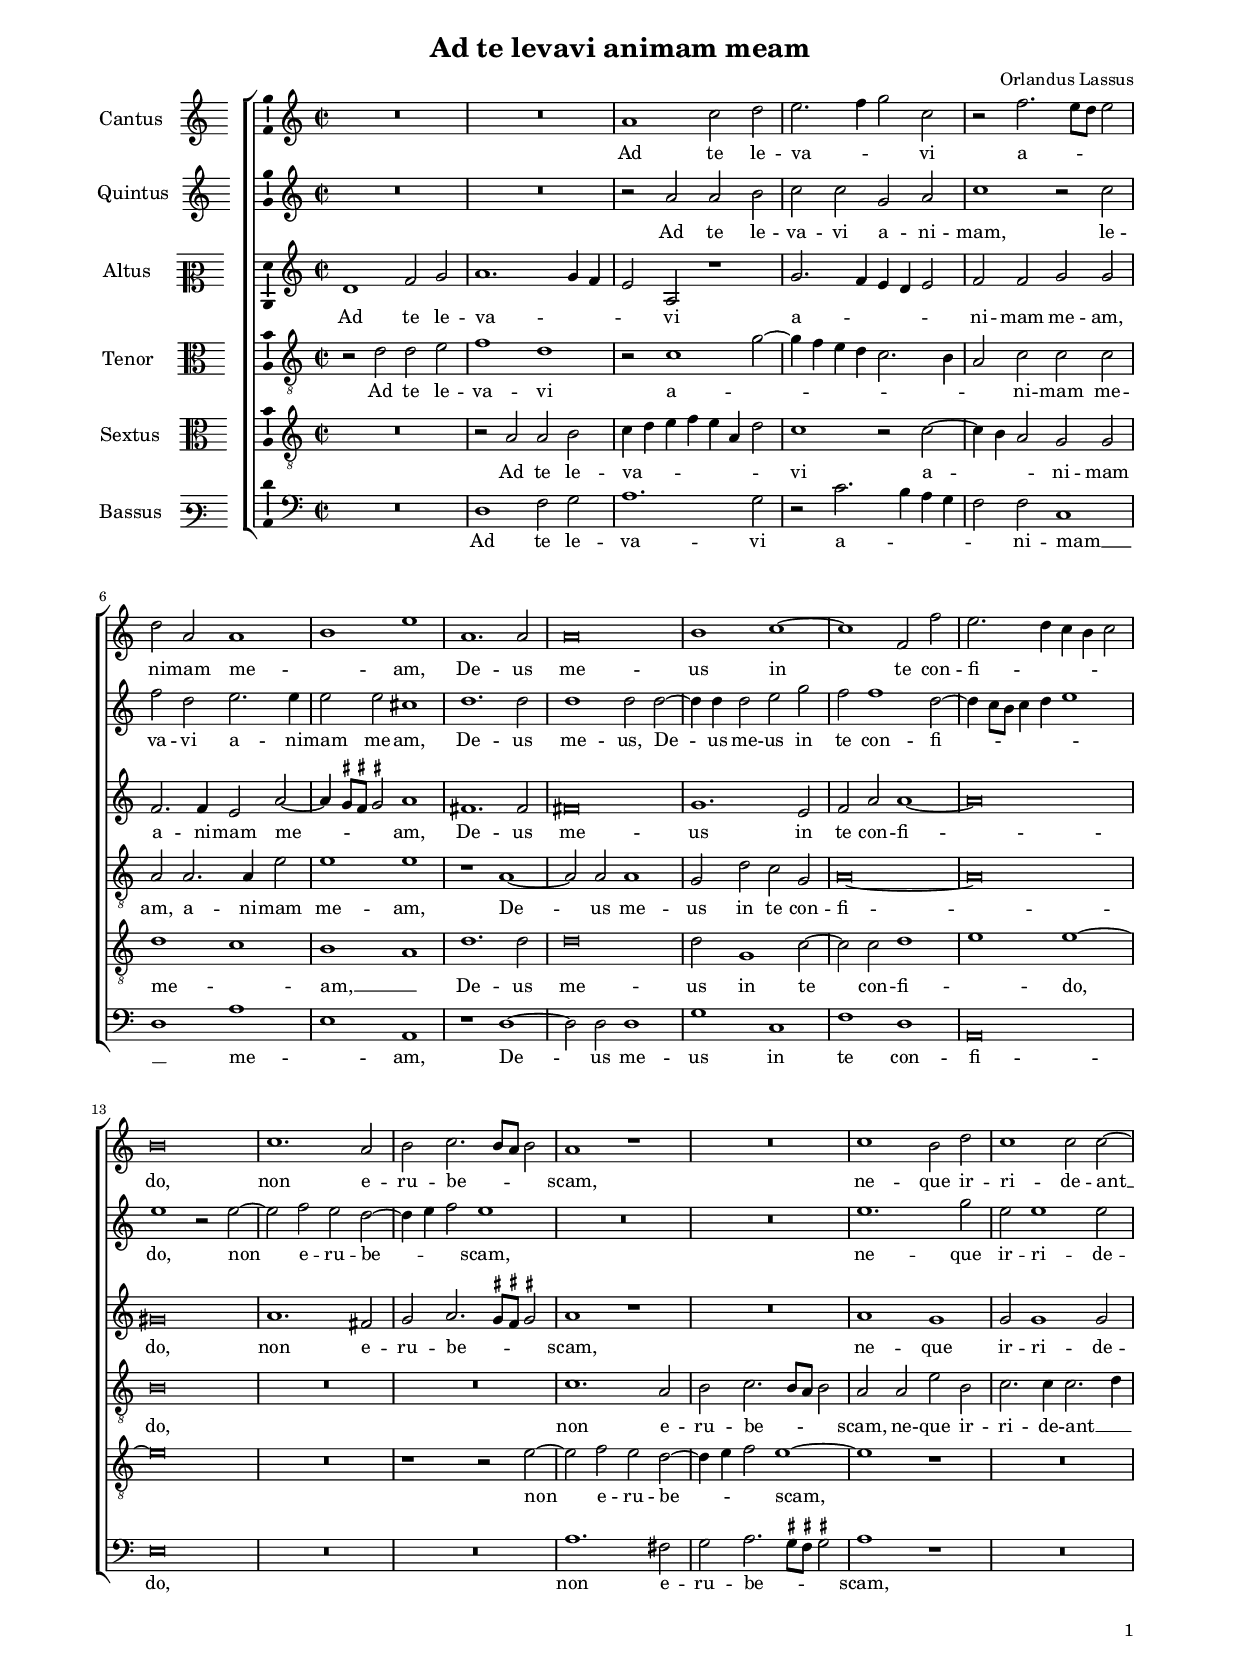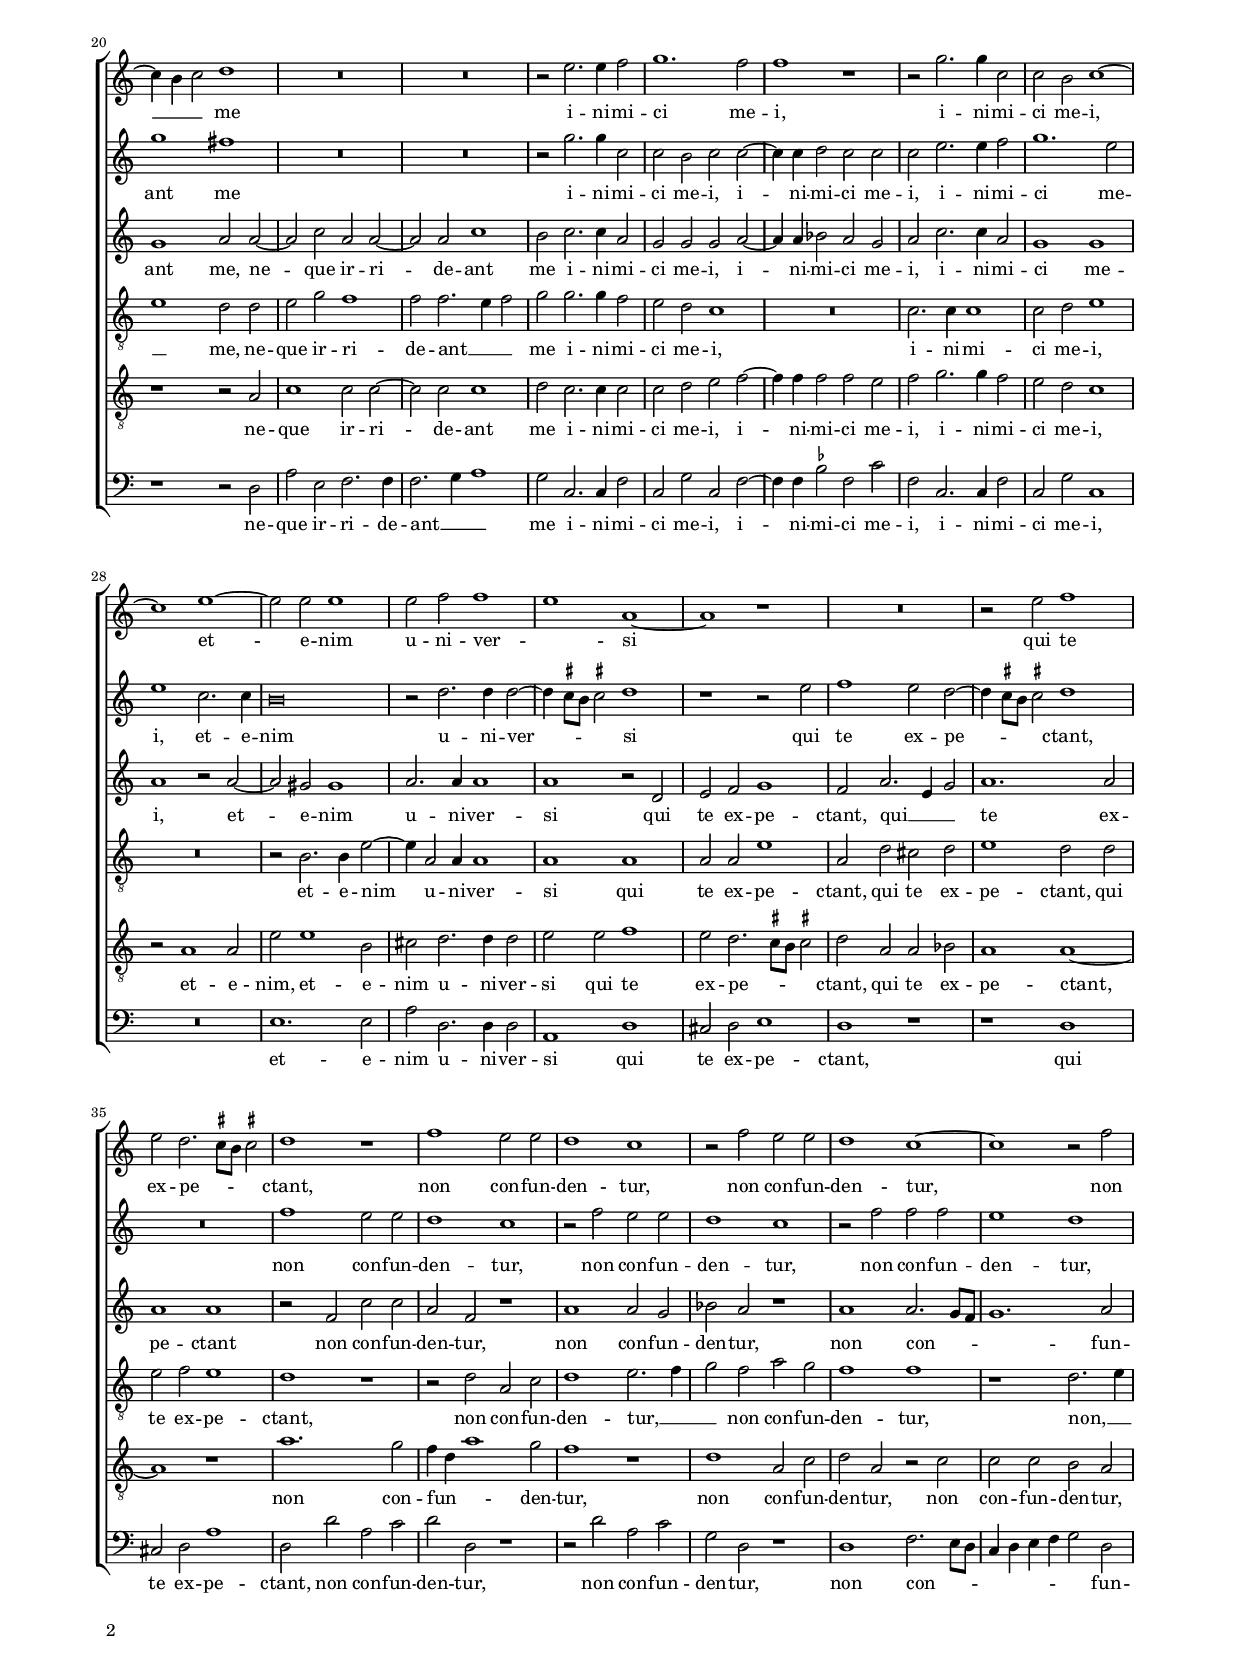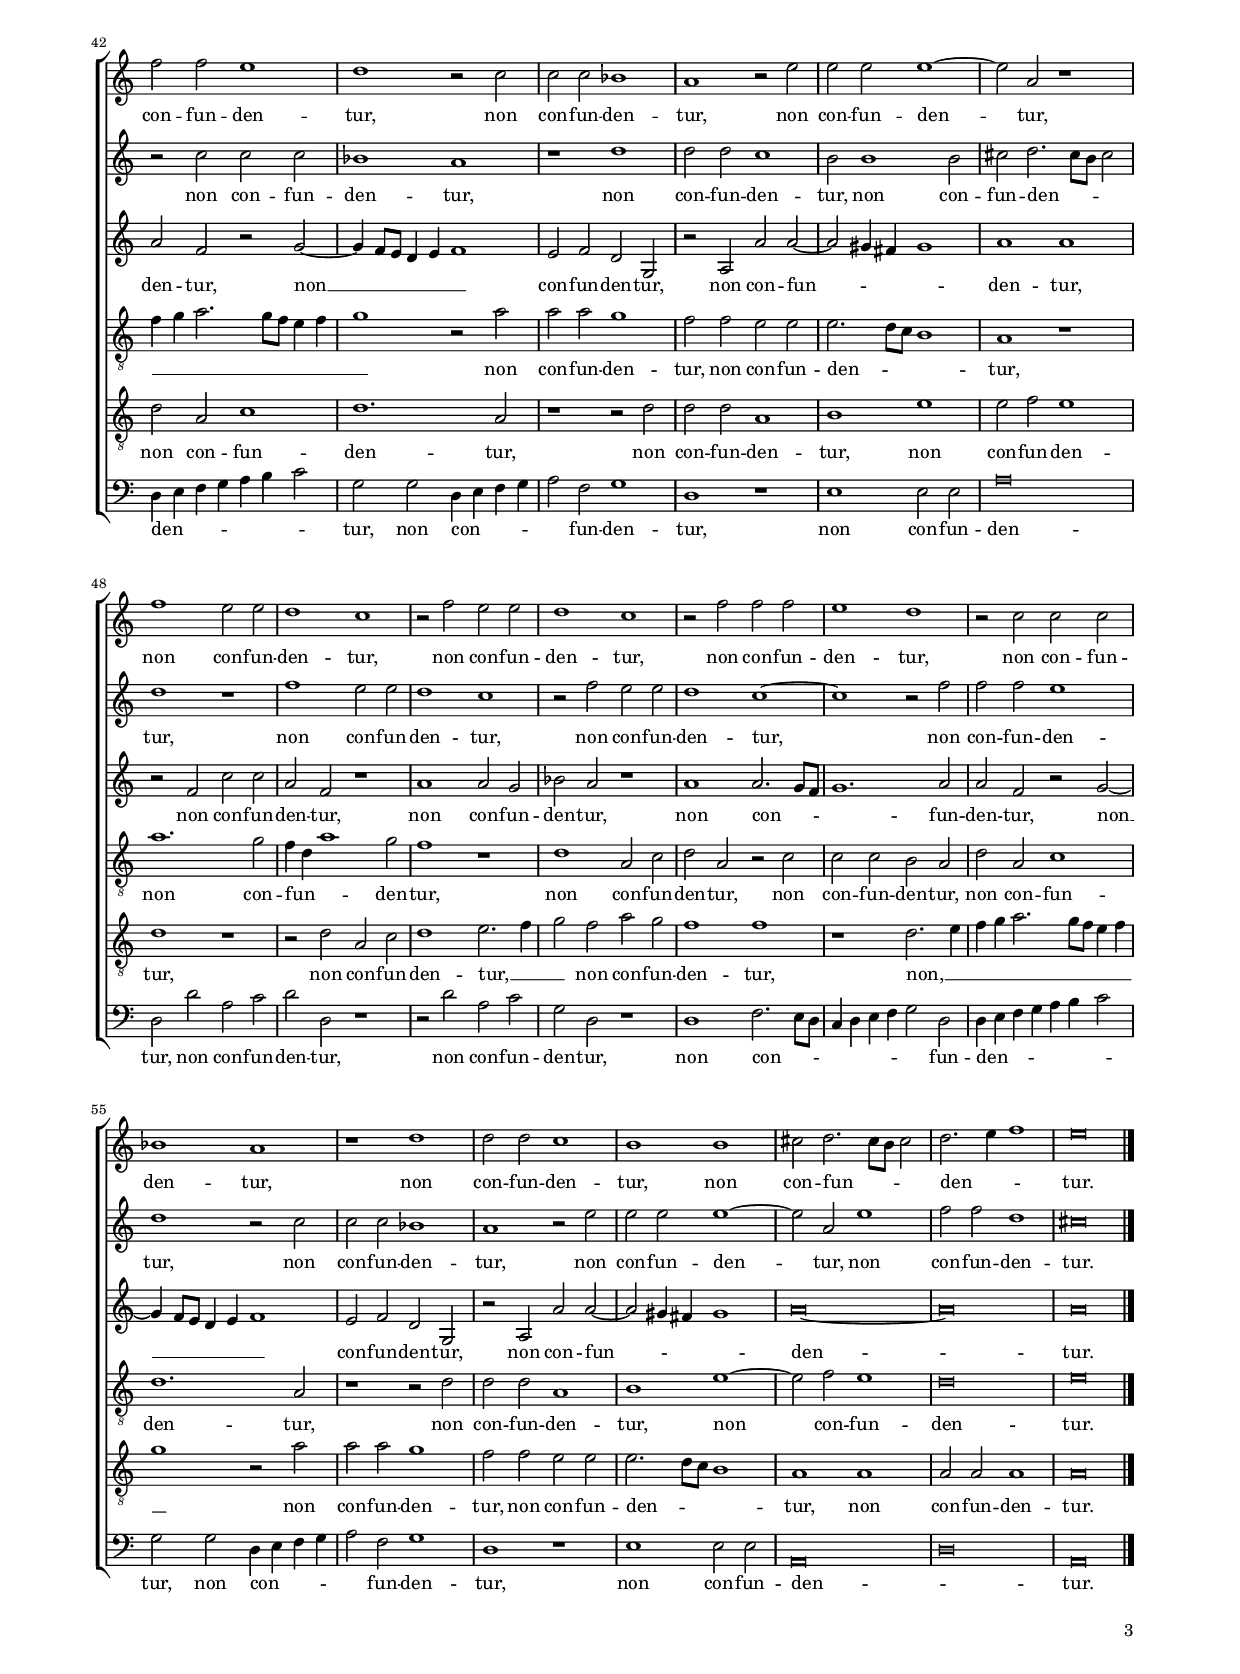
\header
{
  title="Ad te levavi animam meam"
  composer="Orlandus Lassus"
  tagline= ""
}

\version "2.22.1"
\include "deutsch.ly"
#(set-global-staff-size 15)
% #(set-default-paper-size "letter")
#(ly:set-option 'point-and-click #f)


\paper
	{
	top-margin = 1.5 \cm
	bottom-margin = 1 \cm
	left-margin = 1.8 \cm
	right-margin = 1.8 \cm
	ragged-bottom = ##f
	ragged-last-bottom = ##f
	print-page-number = ##f
	score-system-spacing = #'((basic-distance . 17) (minimum-distance . 14) (padding . 5) (strechability . 250))
	system-system-spacing = #'((basic-distance . 17) (minimum-distance . 14) (padding . 5) (strechability . 250))
    oddFooterMarkup=\markup   \fill-line { "" \fromproperty #'page:page-number-string }
    evenFooterMarkup=\markup  \fill-line { \fromproperty #'page:page-number-string "" }
    last-bottom-spacing = #'((basic-distance . 12) (minimum-distance . 7) (padding . 4))
	systems-per-page = 3
    page-count = 3
%	min-systems-per-page = 3
	}


global = {
	\key c \major
	\time 2/2 \set Score.measureLength = #(ly:make-moment 2/1)
    \skip 1*2*61 \bar "|."
	}

ficta = { \once \set suggestAccidentals = ##t }
	
forget = #(define-music-function (music) (ly:music?) #{
	\accidentalStyle forget
	$music
	\accidentalStyle default
	#})

%\mark \markup { \override #'(style . baroque) { \note  {\breve} #1 = \note {\breve.} #1 } }


incipitcantus = \markup { \score {
	{
	\set Staff.instrumentName = \markup { \fontsize #1 "Cantus" }
	\key c \major
	\clef violin
	s4 \bar ""
	}
	\layout  {
	raggedright = ##t
	indent = 1.6 \cm
	line-width = 2.4 \cm
	\context { \Staff \remove Time_signature_engraver }
	\override Staff.Clef.Y-extent = #'(0 . 0)
	}} \hspace #1 }


incipitquintus = \markup { \score {
	{
	\set Staff.instrumentName = \markup { \fontsize #1 "Quintus" }
	\key c \major
	\clef violin
	s4 \bar ""
	}
	\layout  {
	raggedright = ##t
	indent = 1.6 \cm
	line-width = 2.4 \cm
	\context { \Staff \remove Time_signature_engraver }
	\override Staff.Clef.Y-extent = #'(0 . 0)
	}} \hspace #1 }
      
      
incipitaltus = \markup { \score {
	{
	\set Staff.instrumentName = \markup { \fontsize #1 "Altus" }
	\key c \major
	\clef mezzosoprano
	s4 \bar ""
	}
	\layout  {
	raggedright = ##t
	indent = 1.6 \cm
	line-width = 2.4 \cm
	\context { \Staff \remove Time_signature_engraver }
	\override Staff.Clef.Y-extent = #'(0 . 0)
	}} \hspace #1 }


incipittenor = \markup { \score {
	{
	\set Staff.instrumentName = \markup { \fontsize #1 "Tenor" }
	\key c \major
	\clef alto
	s4 \bar ""
	}
	\layout  {
	raggedright = ##t
	indent = 1.6 \cm
	line-width = 2.4 \cm
	\context { \Staff \remove Time_signature_engraver }
	\override Staff.Clef.Y-extent = #'(0 . 0)
	}} \hspace #1 }
      
      
incipitsextus = \markup { \score {
	{
	\set Staff.instrumentName = \markup { \fontsize #1 "Sextus" }
	\key c \major
	\clef alto
	s4 \bar ""
	}
	\layout  {
	raggedright = ##t
	indent = 1.6 \cm
	line-width = 2.4 \cm
	\context { \Staff \remove Time_signature_engraver }
	\override Staff.Clef.Y-extent = #'(0 . 0)
	}} \hspace #1 }
      
      
incipitbassus = \markup { \score {
	{
	\set Staff.instrumentName = \markup { \fontsize #1 "Bassus" }
	\key c \major
	\clef varbaritone
	s4 \bar ""
	}
	\layout  {
	raggedright = ##t
	indent = 1.6 \cm
	line-width = 2.4 \cm
	\context { \Staff \remove Time_signature_engraver }
	\override Staff.Clef.Y-extent = #'(0 . 0)
	}} \hspace #1 }


cantus =  \relative c''
	{
	R\breve
	R\breve
	a1 c2 d
	e2. f4 g2 c,
%5
	r2 f2. e8 d e2 |
	d2 a a1
	h1 e
	a,1. a2
	a\breve
%10
	h1 c~ |
	c1 f,2 f'
	e2. d4 c h c2
	h\breve
	c1. a2
%15
	h2 c2. h8 a h2 |
	a1 r
	R\breve
	c1 h2 d
	c1 c2 c~
%20
	c4 h c2 d1 |
	R\breve
	R\breve
	r2 e2. e4 f2
	g1. f2
%25
	f1 r |
	r2 g2. g4 c,2
	c2 h c1~
	c1 e~
	e2 e e1
%30
	e2 f f1 |
	e1 a,~
	a1 r
	R\breve
	r2 e' f1
%35
	e2 d2. \ficta cis8 h \ficta cis!2 |
	d1 r
	f1 e2 e
	d1 c
	r2 f e e
%40
	d1 c~ |
	c1 r2 f
	f2 f e1
	d1 r2 c
	c2 c b1
%45
	a1 r2 e' |
	e2 e e1~
	e2 a, r1
	f'1 e2 e
	d1 c
%50
	r2 f e e |
	d1 c
	r2 f f f
	e1 d
	r2 c c c
%55
	b1 a |
	r1 d
	d2 d c1
	h1 h
	cis2 d2. cis8 h cis2
%60
	d2. e4 f1 |
	e\breve |
	}


quintus = \relative c''
	{
	R\breve
	R\breve
	r2 a a h
	c2 c g a
%5
	c1 r2 c |
	f2 d e2. e4
	e2 e cis1
	d1. d2
	d1 d2 d~
%10
	d4 d d2 e g |
	f2 f1 d2~
	d4 c8 h c4 d e1
	e1 r2 e~
	e2 f e d~
%15
	d4 e f2 e1 |
	R\breve
	R\breve
	e1. g2
	e2 e1 e2
%20
	g1 fis |
	R\breve
	R\breve
	r2 g2. g4 c,2
	c2 h c c~
%25
	c4 c d2 c c |
	c2 e2. e4 f2
	g1. e2
	e1 c2. c4
	h\breve
%30
	r2 d2. d4 d2~ |
	d4 \ficta cis8 h \ficta cis!2 d1
	r1 r2 e
	f1 e2 d~
	d4 \ficta cis8 h \ficta cis!2 d1
%35
	R\breve |
	f1 e2 e
	d1 c
	r2 f e e
	d1 c
%40
	r2 f f f |
	e1 d
	r2 c c c
	b1 a
	r1 d
%45
	d2 d c1 |
	h2 h1 h2
	cis2 d2. cis8 h cis2
	d1 r
	f1 e2 e
%50
	d1 c |
	r2 f e e
	d1 c~
	c1 r2 f
	f2 f e1
%55
	d1 r2 c 
	c2 c b1
	a1 r2 e'
	e2 e e1~
	e2 a, e'1
%60
	f2 f d1 |
	cis\breve |
	}


altus =  \relative c'
	{
	d1 f2 g
	a1. g4 f
	e2 a, r1
	g'2. f4 e d e2
%5
	f2 f g g |
	f2. f4 e2 a~
	a4 \ficta gis8 \ficta fis \ficta gis!2 a1
	fis1. fis2
	fis\breve
%10
	g1. e2 |
	f2 a a1~
	a\breve
	gis\breve
	a1. fis2
%15
	g2 a2. \ficta gis8 \ficta fis \ficta gis!2 |
	a1 r
	R\breve
	a1 g
	g2 g1 g2
%20
	g1 a2 a~ |
	a2 c a a~
	a2 a c1
	h2 c2. c4 a2
	g2 g g a~
%25
	a4 a b2 a g |
	a2 c2. c4 a2
	g1 g
	a1 r2 a~
	a2 gis gis1
%30
	a2. a4 a1 |
	a1 r2 d,
	e2 f g1
	f2 a2. e4 g2
	a1. a2
%35
	a1 a |
	r2 f c' c
	a2 f r1
	a1 a2 g
	b2 a r1
%40
	a1 a2. g8 f |
	g1. a2
	a2 f r g~
	g4 f8 e d4 e f1
	e2 f d g,
%45
	r2 a a' a~ |
	a2 gis4 fis gis1
	a1 a
	r2 f c' c
	a2 f r1
%50
	a1 a2 g |
	b2 a r1
	a1 a2. g8 f
	g1. a2
	a2 f r g~
%55
	g4 f8 e d4 e f1 |
	e2 f d g,
	r2 a a' a~
	a2 gis4 fis gis1
	a\breve~
%60
	a\breve |
	a\breve |
	}


tenor =  \relative c'
	{
	r2 d d e
	f1 d
	r2 c1 g'2~
	g4 f e d c2. h4
%5
	a2 c c c |
	a2 a2. a4 e'2
	e1 e
	r1 a,~
	a2 a a1
%10
	g2 d' c g |
	a\breve~
	a\breve
	h\breve
	R\breve
%15
	R\breve |
	c1. a2
	h2 c2. h8 a h2
	a2 a e' h
	c2. c4 c2. d4
%20
	e1 d2 d |
	e2 g f1
	f2 f2. e4 f2
	g2 g2. g4 f2
	e2 d c1
%25
	R\breve |
	c2. c4 c1
	c2 d e1
	R\breve
	r2 h2. h4 e2~
%30
	e4 a,2 a4 a1 |
	a1 a
	a2 a e'1
	a,2 d cis d
	e1 d2 d
%35
	e2 f e1 |
	d1 r
	r2 d a c
	d1 e2. f4
	g2 f a g
%40
	f1 f |
	r1 d2. e4
	f4 g a2. g8 f e4 f
	g1 r2 a
	a2 a g1
%45
	f2 f e e |
	e2. d8 c h1
	a1 r
	a'1. g2
	f4 d a'1 g2
%50
	f1 r |
	d1 a2 c
	d2 a r c
	c2 c h a
	d2 a c1
%55
	d1. a2 |
	r1 r2 d
	d2 d a1
	h1 e~
	e2 f e1
%60
	d\breve |
	e\breve |
	}


sextus  =  \relative c'
	{
	R\breve
	r2 a a h
	c4 d e f e a, d2
	c1 r2 c~
%5
	c4 h a2 g g |
	d'1 c
	h1 a
	d1. d2
	d\breve
%10
	d2 g,1 c2~ |
	c2 c d1
	e1 e~
	e\breve
	R\breve
%15
	r1 r2 e~ |
	e2 f e d~
	d4 e f2 e1~
	e1 r
	R\breve
%20
	r1 r2 a, |
	c1 c2 c~
	c2 c c1
	d2 c2. c4 c2
	c2 d e f~
%25
	f4 f f2 f e |
	f2 g2. g4 f2
	e2 d c1
	r2 a1 a2
	e'2 e1 h2
%30
	cis2 d2. d4 d2 |
	e2 e f1
	e2 d2. \ficta cis8 h \ficta cis!2
	d2 a a b
	a1 a~
%35
	a1 r |
	a'1. g2
	f4 d a'1 g2
	f1 r
	d1 a2 c
%40
	d2 a r c |
	c2 c h a
	d2 a c1
	d1. a2
	r1 r2 d
%45
	d2 d a1 |
	h1 e
	e2 f e1
	d1 r
	r2 d a c
%50
	d1 e2. f4 |
	g2 f a g
	f1 f
	r1 d2. e4
	f4 g a2. g8 f e4 f
%55
	g1 r2 a |
	a2 a g1
	f2 f e e
	e2. d8 c h1
	a1 a
%60
	a2 a a1 |
	a\breve |
	}


bassus  =  \relative c
	{
	R\breve
	d1 f2 g
	a1. g2
	r2 c2. h4 a g
%5
	f2 f c1 |
	d1 a'
	e1 a,
	r1 d~
	d2 d d1
%10
	g1 c, |
	f1 d
	a\breve
	e'\breve
	R\breve
%15
	R\breve |
	a1. fis2
	g2 a2. \ficta gis8 \ficta fis \ficta gis!2
	a1 r
	R\breve
%20
	r1 r2 d, |
	a'2 e f2. f4
	f2. g4 a1
	g2 c,2. c4 f2
	c2 g' c, f~
%25
	f4 f \ficta b2 f c' |
	f,2 c2. c4 f2
	c2 g' c,1
	R\breve
	e1. e2
%30
	a2 d,2. d4 d2 |
	a1 d
	cis2 d e1
	d1 r
	r1 d
%35
	cis2 d a'1 |
	d,2 d' a c
	d2 d, r1
	r2 d' a c
	g2 d r1
%40
	d1 f2. e8 d |
	c4 d e f g2 d
	d4 e f g a h c2
	g2 g d4 e f g
	a2 f g1
%45
	d1 r |
	e1 e2 e
	a\breve
	d,2 d' a c
	d2 d, r1
%50
	r2 d' a c |
	g2 d r1
	d1 f2. e8 d
	c4 d e f g2 d
	d4 e f g a h c2
%55
	g2 g d4 e f g |
	a2 f g1
	d1 r
	e1 e2 e
	a,\breve
%60
	d\breve |
	a\breve |
	}


lyricscantus = \lyricmode {
	Ad te le -- va -- _ _ vi a -- _ _ _ ni -- mam me -- _ am,
        De -- us me -- us in te con -- fi -- _ _ _ _ do,
        non e -- ru -- be -- _ _ _ scam,
        ne -- que ir -- ri -- de -- ant __ _ _ me i -- ni -- mi -- ci me -- i,
        i -- ni -- mi -- ci me -- i,
        et -- e -- nim u -- ni -- ver -- _ si qui te ex -- pe -- _ _ _ ctant,
        non con -- fun -- den -- tur,
        non con -- fun -- den -- tur,
        non con -- fun -- den -- tur,
        non con -- fun -- den -- tur,
        non con -- fun -- den -- tur,
        non con -- fun -- den -- tur,
        non con -- fun -- den -- tur,
        non con -- fun -- den -- tur,
        non con -- fun -- den -- tur,
        non con -- fun -- den -- tur,
        non con -- fun -- _ _ _ den -- _ _ tur.
	}


lyricsquintus = \lyricmode {
	Ad te le -- va -- vi a -- ni -- mam,
        le -- va -- vi a -- ni -- mam me -- am,
        De -- us me -- us,
        De -- us me -- us in te con -- fi -- _ _ _ _ _ do,
        non e -- ru -- be -- _ _ scam,
        ne -- que ir -- ri -- de -- ant me i -- ni -- mi -- ci me -- i,
        i -- ni -- mi -- ci me -- i,
        i -- ni -- mi -- ci me -- i,
        et -- e -- nim u -- ni -- ver -- _ _ _ si qui te ex -- pe -- _ _ _ ctant,
        non con -- fun -- den -- tur,
        non con -- fun -- den -- tur,
        non con -- fun -- den -- tur,
        non con -- fun -- den -- tur,
        non con -- fun -- den -- tur,
        non con -- fun -- den -- _ _ _ tur,
        non con -- fun -- den -- tur,
        non con -- fun -- den -- tur,
        non con -- fun -- den -- tur,
        non con -- fun -- den -- tur,
        non con -- fun -- den -- tur,
        non con -- fun -- den -- tur.
	}


lyricsaltus = \lyricmode {
	Ad te le -- va -- _ _ _ vi a -- _ _ _ _ ni -- mam me -- am,
        a -- ni -- mam me -- _ _ _ am,
        De -- us me -- us in te con -- fi -- do,
        non e -- ru -- be -- _ _ _ scam,
        ne -- que ir -- ri -- de -- ant me,
        ne -- que ir -- ri -- de -- ant me i -- ni -- mi -- ci me -- i,
        i -- ni -- mi -- ci me -- i,
        i -- ni -- mi -- ci me -- i,
        et -- e -- nim u -- ni -- ver -- si qui te ex -- pe -- ctant,
        qui __ _ _ te ex -- pe -- ctant
        non con -- fun -- den -- tur,
        non con -- fun -- den -- tur,
        non con -- _ _ _ fun -- den -- tur,
        non __ _ _ _ _ _ con -- fun -- den -- tur,
        non con -- fun -- _ _ _ den -- tur,
        non con -- fun -- den -- tur,
        non con -- fun -- den -- tur,
        non con -- _ _ _ fun -- den -- tur,
        non __ _ _ _ _ _ con -- fun -- den -- tur,
        non con -- fun -- _ _ _ den -- tur.
	}
	

lyricstenor = \lyricmode {
	Ad te le -- va -- vi a -- _ _ _ _ _ _ _ ni -- mam me -- am,
        a -- ni -- mam me -- am,
        De -- us me -- us in te con -- fi -- do,
        non e -- ru -- be -- _ _ _ scam,
        ne -- que ir -- ri -- de -- ant __ _ _ me,
        ne -- que ir -- ri -- de -- ant __ _ _ me i -- ni -- mi -- ci me -- i,
        i -- ni -- mi -- ci me -- i,
        et -- e -- nim u -- ni -- ver -- si qui te ex -- pe -- ctant,
        qui te ex -- pe -- ctant,
        qui te ex -- pe -- ctant,
        non con -- fun -- den -- tur, __ _ _
        non con -- fun -- den -- tur,
        non, __ _ _ _ _ _ _ _ _ _ 
        non con -- fun -- den -- tur,
        non con -- fun -- den -- _ _ _ tur,
        non con -- fun -- _ _ den -- tur,
        non con -- fun -- den -- tur,
        non con -- fun -- den -- tur,
        non con -- fun -- den -- tur,
        non con -- fun -- den -- tur,
        non con -- fun -- den -- tur.
	}


lyricssextus = \lyricmode {
	Ad te le -- va -- _ _ _ _ _ _ vi a -- _ _ ni -- mam me -- _ am, __ _
        De -- us me -- us in te con -- fi -- _ do,
        non e -- ru -- be -- _ _ scam,
        ne -- que ir -- ri -- de -- ant me i -- ni -- mi -- ci me -- i,
        i -- ni -- mi -- ci me -- i,
        i -- ni -- mi -- ci me -- i,
        et -- e -- nim,
        et -- e -- nim u -- ni -- ver -- si qui te ex -- pe -- _ _ _ ctant,
        qui te ex -- pe -- ctant,
        non con -- fun -- _ _ den -- tur,
        non con -- fun -- den -- tur,
        non con -- fun -- den -- tur,
        non con -- fun -- den -- tur,
        non con -- fun -- den -- tur,
        non con -- fun -- den -- tur,
        non con -- fun -- den -- tur, __ _ _
        non con -- fun -- den -- tur,
        non, __ _ _ _ _ _ _ _ _ _ 
        non con -- fun -- den -- tur,
        non con -- fun -- den -- _ _ _ tur,
        non con -- fun -- den -- tur.
	}


lyricsbassus = \lyricmode {
	Ad te le -- va -- vi a -- _ _ _ _ ni -- mam __ _ me -- _ am,
        De -- us me -- us in te con -- fi -- do,
        non e -- ru -- be -- _ _ _ scam,
        ne -- que ir -- ri -- de -- ant __ _ _ me i -- ni -- mi -- ci me -- i,
        i -- ni -- mi -- ci me -- i,
        i -- ni -- mi -- ci me -- i,
        et -- e -- nim u -- ni -- ver -- si qui te ex -- pe -- ctant,
        qui te ex -- pe -- ctant,
        non con -- fun -- den -- tur,
        non con -- fun -- den -- tur,
        non con -- _ _ _ _ _ _ _ fun -- den -- _ _ _ _ _ _ tur,
        non con -- _ _ _ _ fun -- den -- tur,
        non con -- fun -- den -- tur,
        non con -- fun -- den -- tur,
        non con -- fun -- den -- tur,
        non con -- _ _ _ _ _ _ _ fun -- den -- _ _ _ _ _ _ tur,
        non con -- _ _ _ _ fun -- den -- tur,
        non con -- fun -- den -- _ tur.
	}


\score
{  
	\transpose c c {
	\new ChoirStaff \with { \override StaffGrouper.staff-staff-spacing.basic-distance = #12 }
	<<

	\new Staff << \global
	\new Voice="v1" {
		\set Staff.instrumentName=\incipitcantus
		\set Staff.midiInstrument = "reed organ"
		\clef violin
		\cantus }
	\new Lyrics \lyricsto "v1" {\lyricscantus }
	>>


	\new Staff << \global
	\new Voice="v5" {
		\set Staff.instrumentName=\incipitquintus
		\set Staff.midiInstrument = "reed organ"
		\clef violin 
		\quintus }
	\new Lyrics \lyricsto "v5" {\lyricsquintus }
	>>


	\new Staff << \global
	\new Voice="v2" {
		\set Staff.instrumentName=\incipitaltus
		\set Staff.midiInstrument = "reed organ"
        \clef violin % "G_8"
		\altus}
	\new Lyrics \lyricsto "v2" {\lyricsaltus }
	>>


	\new Staff << \global
	\new Voice="v3" {
		\set Staff.instrumentName=\incipittenor
		\set Staff.midiInstrument = "reed organ"
		\clef "G_8"
		\tenor }
	\new Lyrics \lyricsto "v3" {\lyricstenor }
	>>


	\new Staff << \global
	\new Voice="v6" {
		\set Staff.instrumentName=\incipitsextus
		\set Staff.midiInstrument = "reed organ"
		\clef "G_8"
		\sextus}
	\new Lyrics \lyricsto "v6" {\lyricssextus }
	>>


	\new Staff << \global
	\new Voice="v4" {
		\set Staff.instrumentName=\incipitbassus
		\set Staff.midiInstrument = "reed organ"
		\clef bass 
		\bassus }
	\new Lyrics \lyricsto "v4" {\lyricsbassus}
	>>

	>>
	} % transpose

	\layout
	{
	indent = 2.5 \cm
%	\context { \Lyrics \override VerticalAxisGroup.nonstaff-relatedstaff-spacing.padding = #2 }
%	\context { \Lyrics \override LyricText.font-size = #1 }
	\context { \Staff \override TimeSignature.break-visibility = #end-of-line-invisible }
	\context { \Staff \consists "Ambitus_engraver" }
	\context { \Score \override BarNumber.padding = #2 }
	\context { \Voice \override NoteHead.style = #'baroque }
	}

\midi
	{
    	\tempo 2 = 90
	}

}


% EOF
